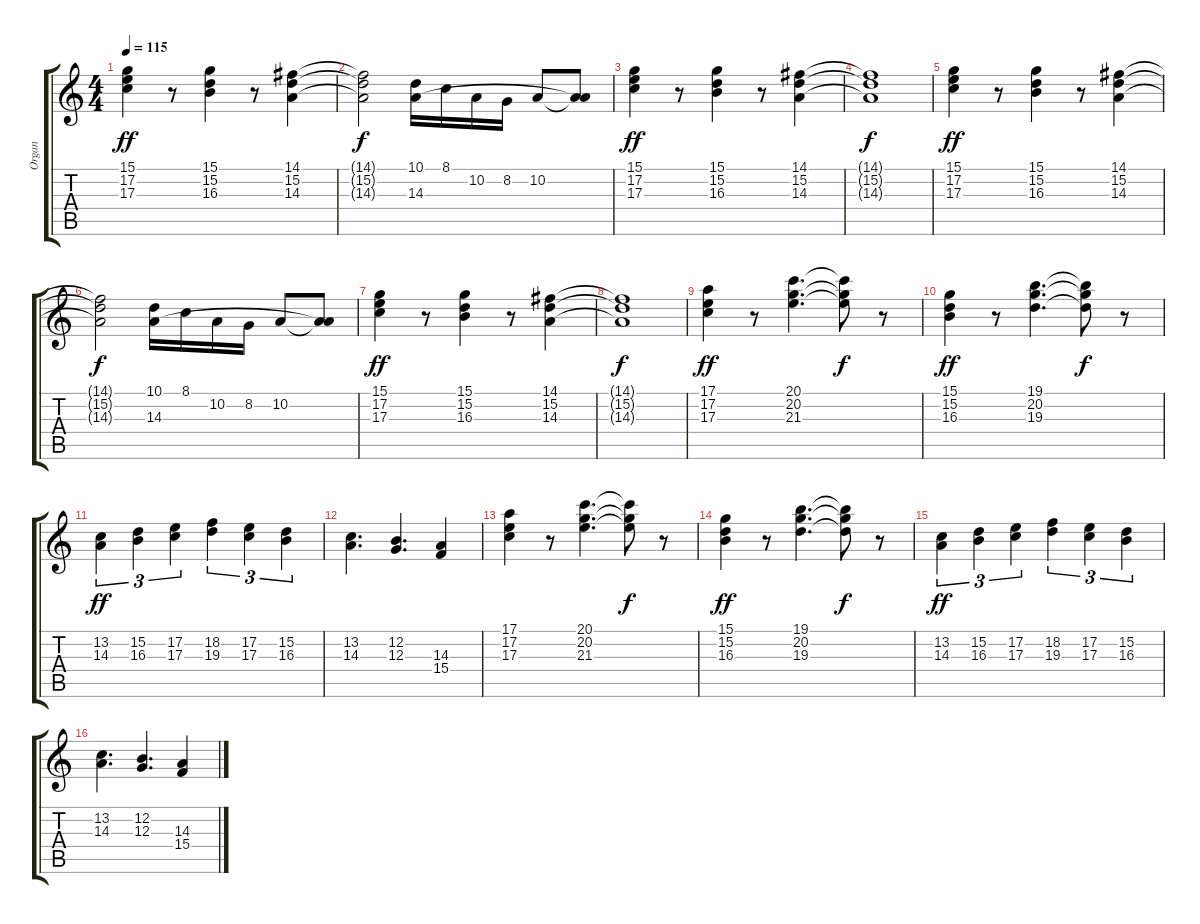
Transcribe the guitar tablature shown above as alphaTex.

\track ("Organ" "Organ") {instrument rockorgan}
\staff {score tabs}
\tuning (E4 B3 G3 D3 A2 E2) {hide}
\ts (4 4)
\section ("" "")
\tempo 115
\clef g2
\ks c
(15.1 17.2 17.3).4{dy ff volume 10} r.8 (15.1 15.2 16.3).4 r.8 (14.1 15.2 14.3).4 |
(14.1{t} 15.2{t} 14.3{t}).2{dy f} (10.1 14.3).16 8.1.16 10.2.16 8.2.16 10.2.8 (10.2{t} 14.3{t}).8 |
(15.1 17.2 17.3).4{dy ff} r.8 (15.1 15.2 16.3).4 r.8 (14.1 15.2 14.3).4 |
(14.1{t} 15.2{t} 14.3{t}).1{dy f} |
(15.1 17.2 17.3).4{dy ff} r.8 (15.1 15.2 16.3).4 r.8 (14.1 15.2 14.3).4 |
(14.1{t} 15.2{t} 14.3{t}).2{dy f} (10.1 14.3).16 8.1.16 10.2.16 8.2.16 10.2.8 (10.2{t} 14.3{t}).8 |
(15.1 17.2 17.3).4{dy ff} r.8 (15.1 15.2 16.3).4 r.8 (14.1 15.2 14.3).4 |
(14.1{t} 15.2{t} 14.3{t}).1{dy f} |
(17.1 17.2 17.3).4{dy ff volume 7} r.8 (20.1 20.2 21.3).4{d} (20.1{t} 20.2{t} 21.3{t}).8{dy f} r.8 |
(15.1 15.2 16.3).4{dy ff volume 7} r.8 (19.1 20.2 19.3).4{d} (19.1{t} 20.2{t} 19.3{t}).8{dy f} r.8 |
(13.2 14.3).4{tu (3 2) dy ff volume 7} (15.2 16.3).4{tu (3 2)} (17.2 17.3).4{tu (3 2)} (18.2 19.3).4{tu (3 2)} (17.2 17.3).4{tu (3 2)} (15.2 16.3).4{tu (3 2)} |
(13.2 14.3).4{d volume 7} (12.2 12.3).4{d} (14.3 15.4).4 |
(17.1 17.2 17.3).4{volume 7} r.8 (20.1 20.2 21.3).4{d} (20.1{t} 20.2{t} 21.3{t}).8{dy f} r.8 |
(15.1 15.2 16.3).4{dy ff volume 7} r.8 (19.1 20.2 19.3).4{d} (19.1{t} 20.2{t} 19.3{t}).8{dy f} r.8 |
(13.2 14.3).4{tu (3 2) dy ff volume 7} (15.2 16.3).4{tu (3 2)} (17.2 17.3).4{tu (3 2)} (18.2 19.3).4{tu (3 2)} (17.2 17.3).4{tu (3 2)} (15.2 16.3).4{tu (3 2)} |
(13.2 14.3).4{d volume 7} (12.2 12.3).4{d} (14.3 15.4).4
